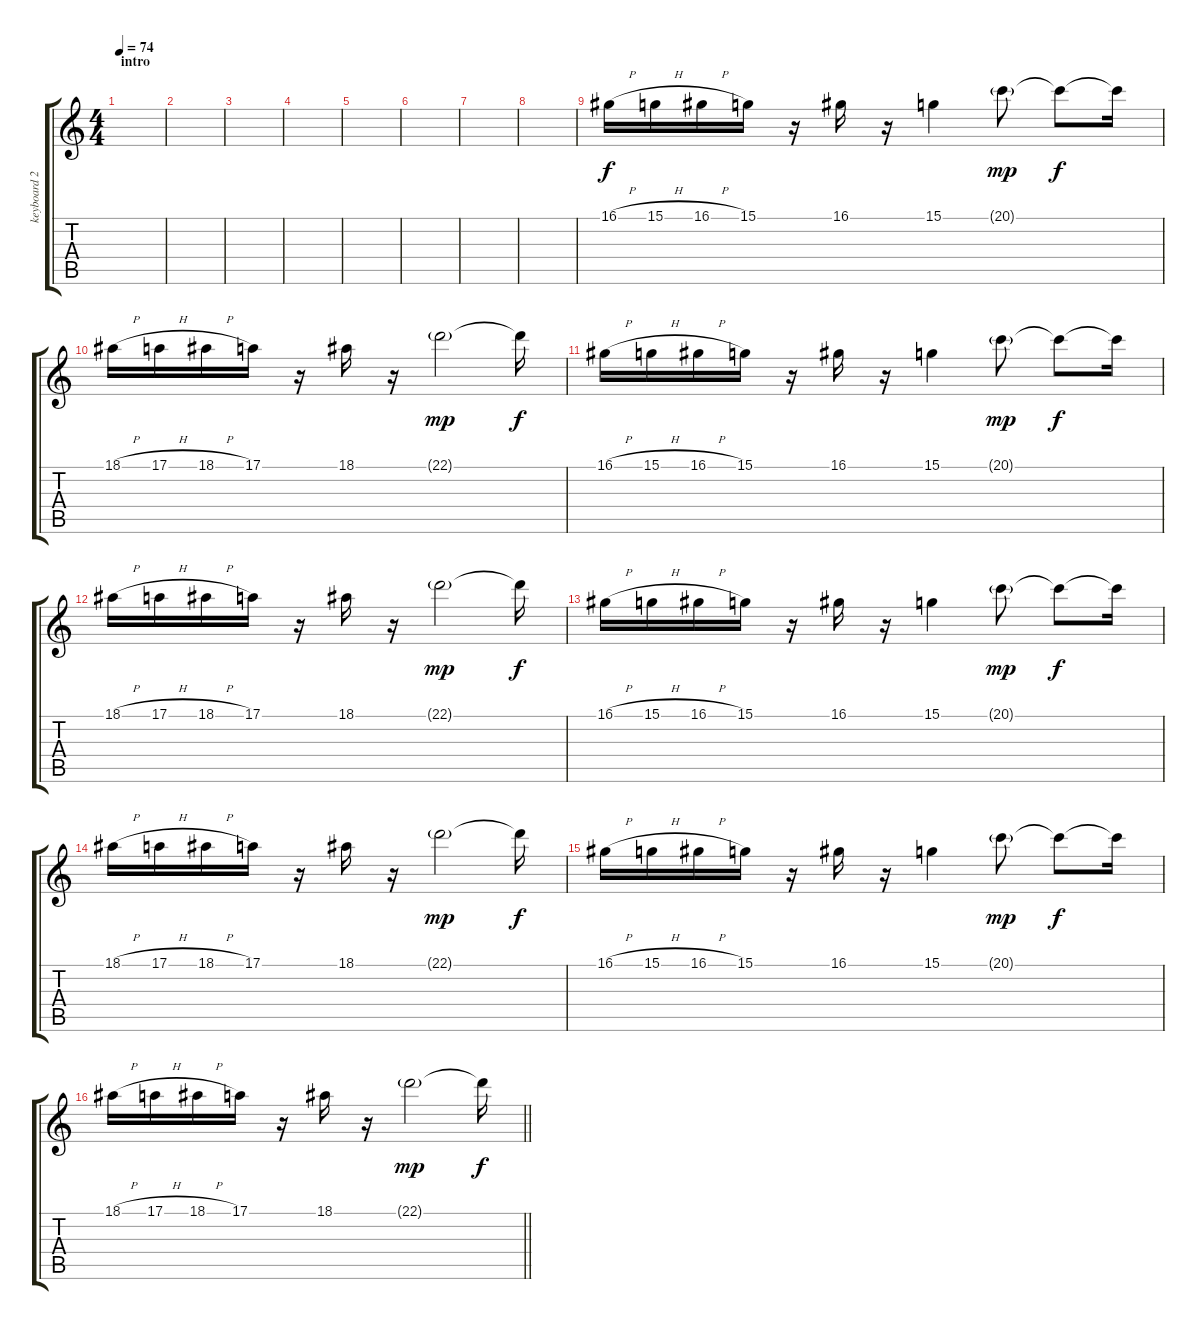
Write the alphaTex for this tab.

\track ("keyboard 2" "keyboard 2") {instrument pad8sweep}
\staff {score tabs}
\tuning (E4 B3 G3 D3 A2 E2) {hide}
\ts (4 4)
\section ("" "intro")
\tempo 74
\clef g2
\ks c
|
|
|
|
|
|
|
|
16.1{h}.16 15.1{h}.16 16.1{h}.16 15.1.16 r.16 16.1.16 r.16 15.1.4 20.1{g}.8{dy mp} 20.1{t}.8{dy f} 20.1{t}.16 |
18.1{h}.16 17.1{h}.16 18.1{h}.16 17.1.16 r.16 18.1.16 r.16 22.1{g}.2{dy mp} 22.1{t}.16{dy f} |
16.1{h}.16 15.1{h}.16 16.1{h}.16 15.1.16 r.16 16.1.16 r.16 15.1.4 20.1{g}.8{dy mp} 20.1{t}.8{dy f} 20.1{t}.16 |
18.1{h}.16 17.1{h}.16 18.1{h}.16 17.1.16 r.16 18.1.16 r.16 22.1{g}.2{dy mp} 22.1{t}.16{dy f} |
16.1{h}.16 15.1{h}.16 16.1{h}.16 15.1.16 r.16 16.1.16 r.16 15.1.4 20.1{g}.8{dy mp} 20.1{t}.8{dy f} 20.1{t}.16 |
18.1{h}.16 17.1{h}.16 18.1{h}.16 17.1.16 r.16 18.1.16 r.16 22.1{g}.2{dy mp} 22.1{t}.16{dy f} |
16.1{h}.16 15.1{h}.16 16.1{h}.16 15.1.16 r.16 16.1.16 r.16 15.1.4 20.1{g}.8{dy mp} 20.1{t}.8{dy f} 20.1{t}.16 |
\barLineRight lightlight
18.1{h}.16 17.1{h}.16 18.1{h}.16 17.1.16 r.16 18.1.16 r.16 22.1{g}.2{dy mp} 22.1{t}.16{dy f}
